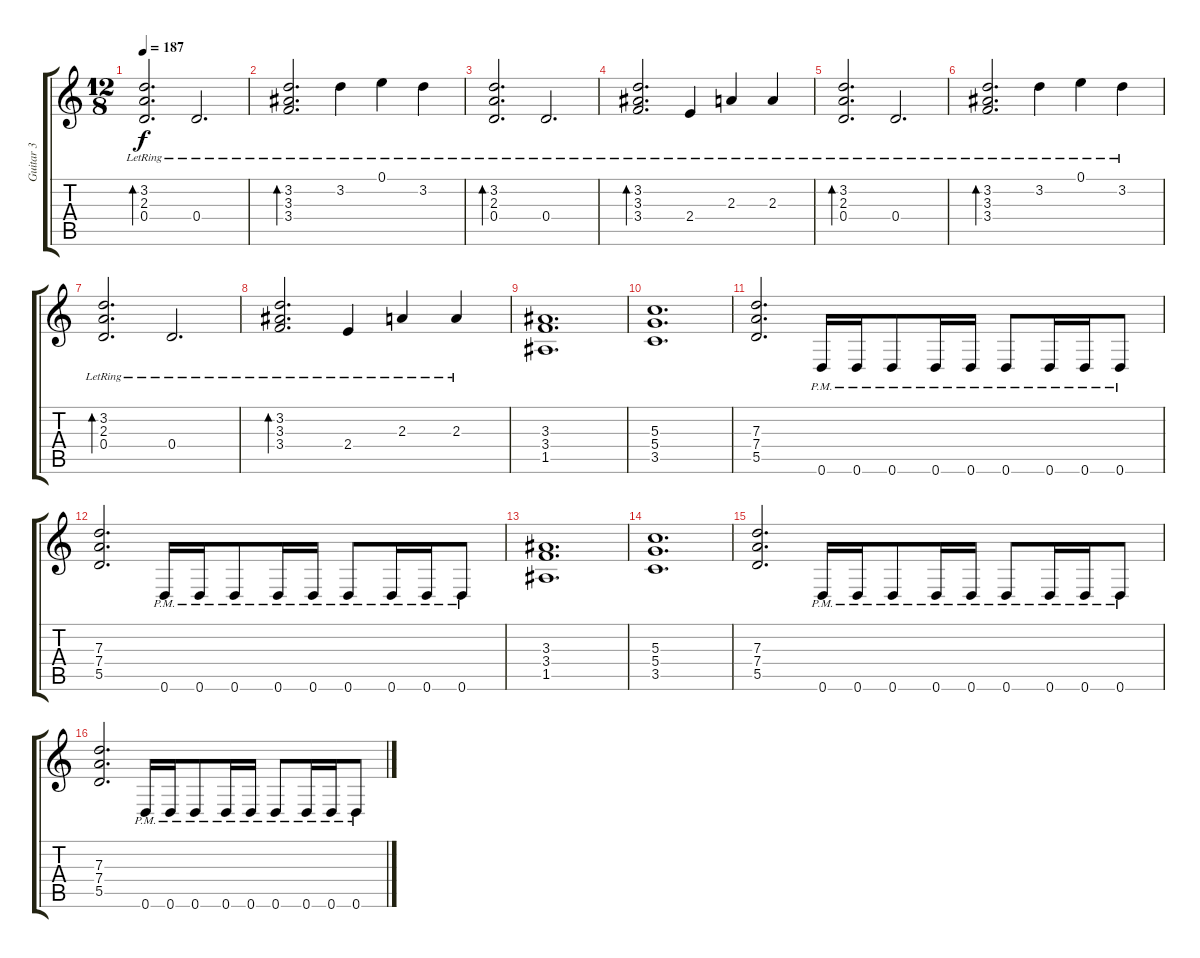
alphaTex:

\track ("Guitar 3" "Guitar 3") {instrument electricguitarclean}
\staff {score tabs}
\tuning (E4 B3 G3 D3 A2 D2) {hide}
\ts (12 8)
\tempo 187
\clef g2
\ks c
(3.2{lr} 2.3{lr} 0.4{lr}).2{d bd 240 dy f} 0.4{lr}.2{d} |
(3.2{lr} 3.3{lr} 3.4{lr}).2{d bd 240} 3.2{lr}.4 0.1{lr}.4 3.2{lr}.4 |
(3.2{lr} 2.3{lr} 0.4{lr}).2{d bd 240} 0.4{lr}.2{d} |
(3.2{lr} 3.3{lr} 3.4{lr}).2{d bd 240} 2.4{lr}.4 2.3{lr}.4 2.3{lr}.4 |
(3.2{lr} 2.3{lr} 0.4{lr}).2{d bd 240} 0.4{lr}.2{d} |
(3.2{lr} 3.3{lr} 3.4{lr}).2{d bd 240} 3.2{lr}.4 0.1{lr}.4 3.2{lr}.4 |
(3.2{lr} 2.3{lr} 0.4{lr}).2{d bd 240} 0.4{lr}.2{d} |
(3.2{lr} 3.3{lr} 3.4{lr}).2{d bd 240} 2.4{lr}.4 2.3{lr}.4 2.3{lr}.4 |
(3.3 3.4 1.5).1{d instrument distortionguitar} |
(5.3 5.4 3.5).1{d} |
(7.3 7.4 5.5).2{d} 0.6{pm}.16 0.6{pm}.16 0.6{pm}.8 0.6{pm}.16 0.6{pm}.16 0.6{pm}.8 0.6{pm}.16 0.6{pm}.16 0.6{pm}.8 |
(7.3 7.4 5.5).2{d} 0.6{pm}.16 0.6{pm}.16 0.6{pm}.8 0.6{pm}.16 0.6{pm}.16 0.6{pm}.8 0.6{pm}.16 0.6{pm}.16 0.6{pm}.8 |
(3.3 3.4 1.5).1{d} |
(5.3 5.4 3.5).1{d} |
(7.3 7.4 5.5).2{d} 0.6{pm}.16 0.6{pm}.16 0.6{pm}.8 0.6{pm}.16 0.6{pm}.16 0.6{pm}.8 0.6{pm}.16 0.6{pm}.16 0.6{pm}.8 |
(7.3 7.4 5.5).2{d} 0.6{pm}.16 0.6{pm}.16 0.6{pm}.8 0.6{pm}.16 0.6{pm}.16 0.6{pm}.8 0.6{pm}.16 0.6{pm}.16 0.6{pm}.8
